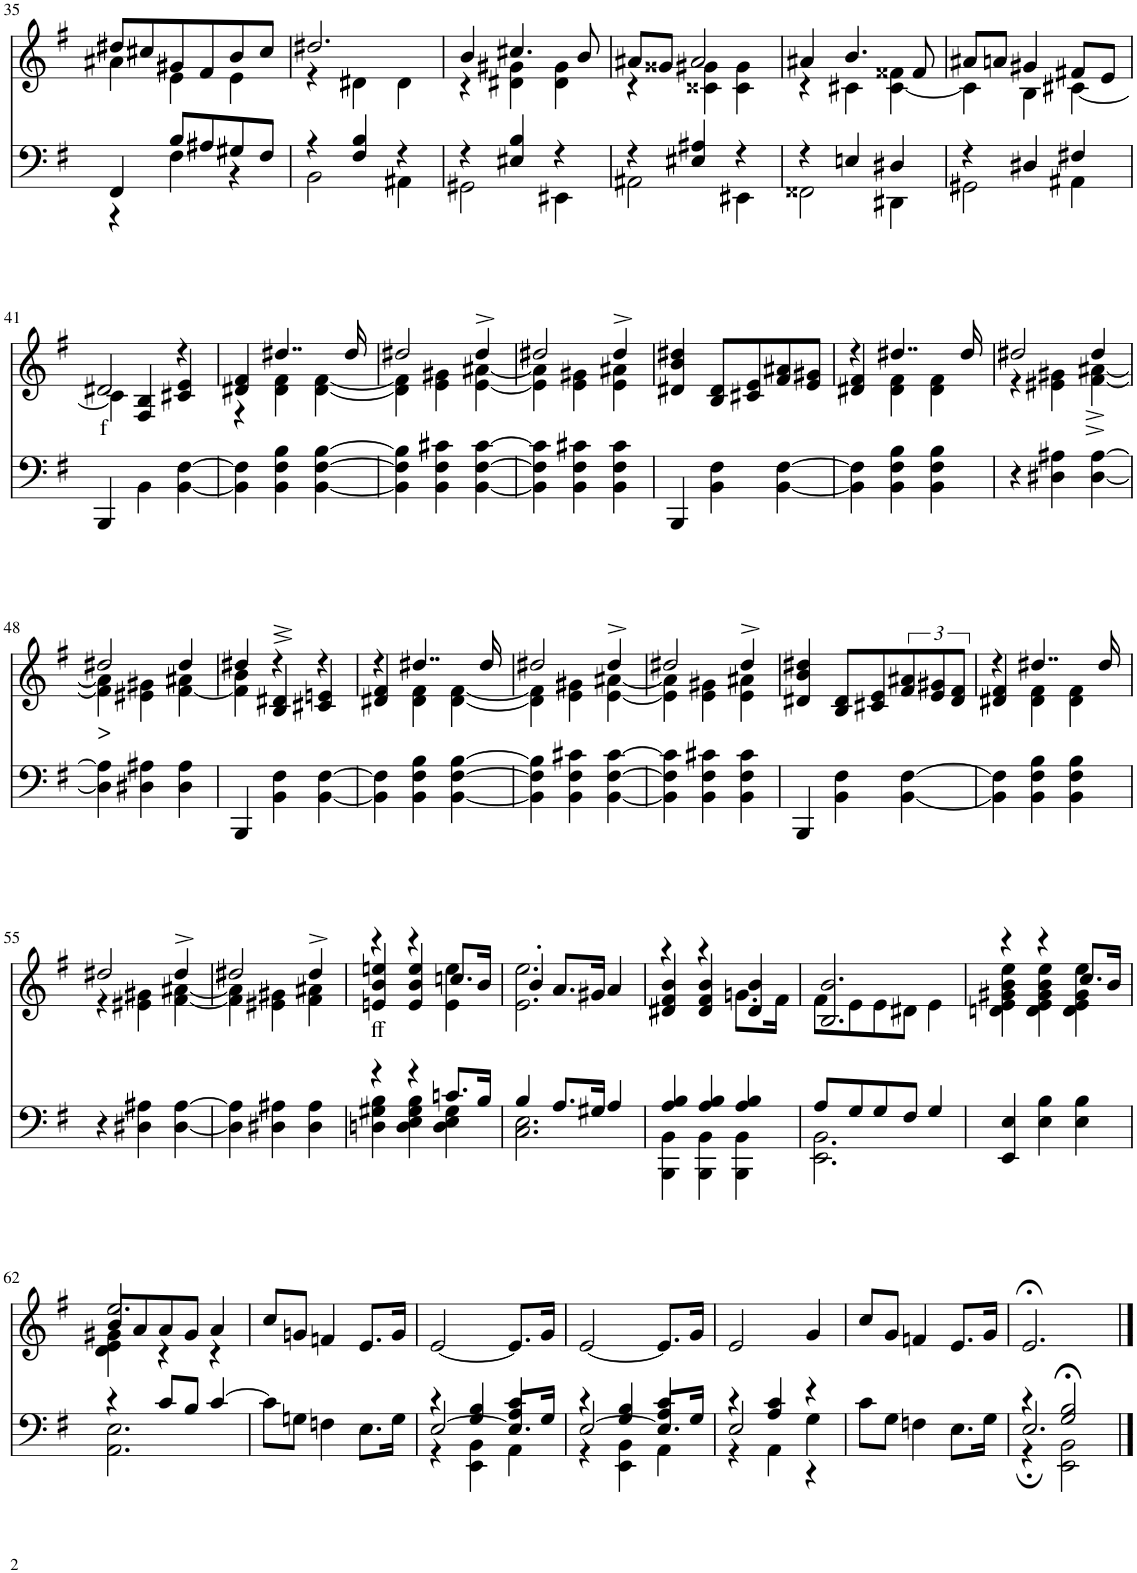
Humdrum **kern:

**kern	**kern	**text
*part2	*part1	*part1
*staff2	*staff1	*staff1
*I"Piano	*I"Piano	*
*I'Pno	*I'Pno	*
!!LO:PB:g=z
*clefF4	*clefG2	*
*k[f#]	*k[f#]	*
*e:	*e:	*
*M3/4	*M3/4	*
=35	=35	=35
*^	*^	*
4FF#/	4r	8dd#X/L	4a#X\	.
.	.	8cc#X/	.	.
8B/L	4F#\	8g#X/	4e\	.
8A#X/	.	8f#/	.	.
8G#X/	4r	8b/	4e\	.
8F#/J	.	8cc#/J	.	.
=36	=36	=36	=36	=36
4r	2BB\	2.dd#X/	4r	.
4F#/ 4B/	.	.	4d#X\	.
4r	4AA#X\	.	4d#\	.
=37	=37	=37	=37	=37
4r	2GG#X\	4b/	4r	.
4E#X/ 4B/	.	4.cc#X/	4d#X\ 4g#X\	.
4r	4EE#X\	.	4d#\ 4g#\	.
.	.	8b/	.	.
=38	=38	=38	=38	=38
4r	2AA#X\	8a#X/L	4r	.
.	.	8g##X/J	.	.
4E#X/ 4A#X/	.	2a#/	4c##X\ 4g#X\	.
4r	4EE#X\	.	4c##\ 4g#\	.
=39	=39	=39	=39	=39
4r	2FF##X\	4a#X/	4r	.
4En/	.	4.b/	4c#X\	.
4D#X/	4DD#X\	.	[4c#\ 4f##X\	.
.	.	8f##/	.	.
=40	=40	=40	=40	=40
4r	2GG#X\	8a#X/L	4c#\]	.
.	.	8an/J	.	.
4D#X/	.	4g#X/	4B\	.
4F#X/	4AA#X\	8f#X/L	[4c#X\	.
.	.	8e/J	.	.
*v	*v	*	*	*
!!LO:LB:g=z	!!
=41	=41	=41	=41
!	!	!	!LO:LY:b
4BBB/	2d#X/	4c#\]	f
4BB\	.	4F#/ 4B/	.
[4BB\ [4F#\	4r	4c#X/ 4e/	.
=42	=42	=42	=42
4BB\] 4F#\]	4d#X/ 4f#/	4r	.
4BB\ 4F#\ 4B\	4..dd#X/	4d#\ 4f#\	.
[4BB\ [4F#\ [4B\	.	[4d#\ [4f#\	.
.	16dd#/	.	.
=43	=43	=43	=43
4BB\] 4F#\] 4B\]	2dd#X/	4d#\] 4f#\]	.
4BB\ 4F#\ 4c#X\	.	4e\ 4g#X\	.
[4BB\ [4F#\ [4c#\	4dd#^/	[4e\ [4a#X\	.
=44	=44	=44	=44
4BB\] 4F#\] 4c#\]	2dd#X/	4e\] 4a#\]	.
4BB\ 4F#\ 4c#X\	.	4e\ 4g#X\	.
4BB\ 4F#\ 4c#\	4dd#^/	4e\ 4a#X\	.
*	*v	*v	*
=45	=45	=45
4BBB/	4d#X/ 4b/ 4dd#X/	.
4BB\ 4F#\	8B/ 8d#/L	.
.	8c#X/ 8e/	.
[4BB\ [4F#\	8f#/ 8a#X/	.
.	8e/ 8g#X/J	.
=46	=46	=46
*	*^	*
4BB\] 4F#\]	4r	4d#X/ 4f#/	.
4BB\ 4F#\ 4B\	4..dd#X/	4d#\ 4f#\	.
4BB\ 4F#\ 4B\	.	4d#\ 4f#\	.
.	16dd#/	.	.
=47	=47	=47	=47
4r	2dd#X/	4r	.
4D#X\ 4A#X\	.	4e#X\ 4g#X\	.
[4D#\ [4A#\	4dd#/	[4f#\^ [4a#X\^	.
!!LO:LB:g=z	!!
=48	=48	=48	=48
!	!	!	!LO:LY:b
4D#\] 4A#\]	2dd#X/	4f#\] 4a#\]	>
4D#X\ 4A#X\	.	4e#X\ 4g#X\	.
4D#\ 4A#\	4dd#/	[4f#\ 4a#X\	.
=49	=49	=49	=49
4BBB/	4dd#X/	4f#\] 4b\	.
4BB\ 4F#\	4r	4B/^ 4d#X/^	.
[4BB\ [4F#\	4r	4c#X/ 4en/	.
=50	=50	=50	=50
4BB\] 4F#\]	4r	4d#X/ 4f#/	.
4BB\ 4F#\ 4B\	4..dd#X/	4d#\ 4f#\	.
[4BB\ [4F#\ [4B\	.	[4d#\ [4f#\	.
.	16dd#/	.	.
=51	=51	=51	=51
4BB\] 4F#\] 4B\]	2dd#X/	4d#\] 4f#\]	.
4BB\ 4F#\ 4c#X\	.	4e\ 4g#X\	.
[4BB\ [4F#\ [4c#\	4dd#^/	[4e\ [4a#X\	.
=52	=52	=52	=52
4BB\] 4F#\] 4c#\]	2dd#X/	4e\] 4a#\]	.
4BB\ 4F#\ 4c#X\	.	4e\ 4g#X\	.
4BB\ 4F#\ 4c#\	4dd#^/	4e\ 4a#X\	.
*	*v	*v	*
=53	=53	=53
4BBB/	4d#X/ 4b/ 4dd#X/	.
4BB\ 4F#\	8B/ 8d#/L	.
.	8c#X/ 8e/	.
[4BB\ [4F#\	12f#/ 12a#X/	.
.	12e/ 12g#X/	.
.	12d#/ 12f#/J	.
=54	=54	=54
*	*^	*
4BB\] 4F#\]	4r	4d#X/ 4f#/	.
4BB\ 4F#\ 4B\	4..dd#X/	4d#\ 4f#\	.
4BB\ 4F#\ 4B\	.	4d#\ 4f#\	.
.	16dd#/	.	.
!!LO:LB:g=z	!!
=55	=55	=55	=55
4r	2dd#X/	4r	.
4D#X\ 4A#X\	.	4e#X\ 4g#X\	.
[4D#\ [4A#\	4dd#^/	[4f#\ [4a#X\	.
=56	=56	=56	=56
4D#\] 4A#\]	2dd#X/	4f#\] 4a#\]	.
4D#X\ 4A#X\	.	4e#X\ 4g#X\	.
4D#\ 4A#\	4dd#^/	4f#\ 4a#X\	.
=57	=57	=57	=57
*^	*	*	*
!	!	!	!	!LO:LY:b
4r	4Dn\ 4G#X\ 4B\	4r	4en/ 4b/ 4een/	ff
4r	4D\ 4E\ 4G#\ 4B\	4r	4e/ 4b/ 4ee/	.
8.cn/L	4D\ 4E\ 4G#\	8.ccn/L	4e\ 4ee\	.
16B/Jk	.	16b/Jk	.	.
=58	=58	=58	=58	=58
4B/	2.C\ 2.E\	2.e\ 2.ee\	4b'/	.
8.A/L	.	.	8.a/L	.
16G#X/Jk	.	.	16g#X/Jk	.
4A/	.	.	4a/	.
=59	=59	=59	=59	=59
4A/ 4B/	4BBB\ 4BB\	4r	4d#X/ 4f#/ 4b/	.
4A/ 4B/	4BBB\ 4BB\	4r	4d#/ 4f#/ 4b/	.
4A/ 4B/	4BBB\ 4BB\	4d#/ 4b/	8.gn\L	.
.	.	.	16f#\Jk	.
=60	=60	=60	=60	=60
8A/L	2.EE\ 2.BB\	2.B/ 2.b/	8f#\L	.
8G/	.	.	8e\	.
8G/	.	.	8e\	.
8F#/J	.	.	8d#X\J	.
4G/	.	.	4e\	.
*v	*v	*	*	*
=61	=61	=61	=61
4EE/ 4E/	4r	4dn\ 4e\ 4g#X\ 4b\ 4ee\	.
4E\ 4B\	4r	4d\ 4e\ 4g#\ 4b\ 4ee\	.
4E\ 4B\	8.cc/L	4d\ 4e\ 4g#\ 4ee\	.
.	16b/Jk	.	.
!!LO:LB:g=z
=62	=62	=62	=62
*^	*	*^	*
4r	2.AA\ 2.E\	2.ee/	8b/L	4d\ 4e\ 4g#X\	.
.	.	.	8a/	.	.
8c/L	.	.	8a/	4r	.
8B/J	.	.	8g#/J	.	.
[4c/	.	.	4a/	4r	.
*v	*v	*	*	*	*
*	*v	*v	*v	*
=63	=63	=63
8c\L]	8cc/L	.
8Gn\J	8gn/J	.
4Fn\	4fn/	.
8.E\L	8.e/L	.
16G\Jk	16g/Jk	.
=64	=64	=64
*^	*	*
*	*^	*	*
4r	[2E/	4r	[2e/	.
4G/ 4B/	.	4EE\ 4BB\	.	.
4A/ 4c/	8.E/L]	4AA\	8.e/L]	.
.	16G/Jk	.	16g/Jk	.
=65	=65	=65	=65	=65
4r	[2E/	4r	[2e/	.
4G/ 4B/	.	4EE\ 4BB\	.	.
4A/ 4c/	8.E/L]	4AA\	8.e/L]	.
.	16G/Jk	.	16g/Jk	.
=66	=66	=66	=66	=66
4r	2E/	4r	2e/	.
4A/ 4c/	.	4AA\	.	.
4r	4G\	4r	4g/	.
*v	*v	*v	*	*
=67	=67	=67
8c\L	8cc/L	.
8G\J	8g/J	.
4Fn\	4fn/	.
8.E\L	8.e/L	.
16G\Jk	16g/Jk	.
=68	=68	=68
*^	*	*
*	*^	*	*
4r	2.E;/	4r	2.e;</	.
2G/;< 2B/;<	.	2EE\;< 2BB\;<	.	.
*v	*v	*v	*	*
==	==	==
*-	*-	*-
